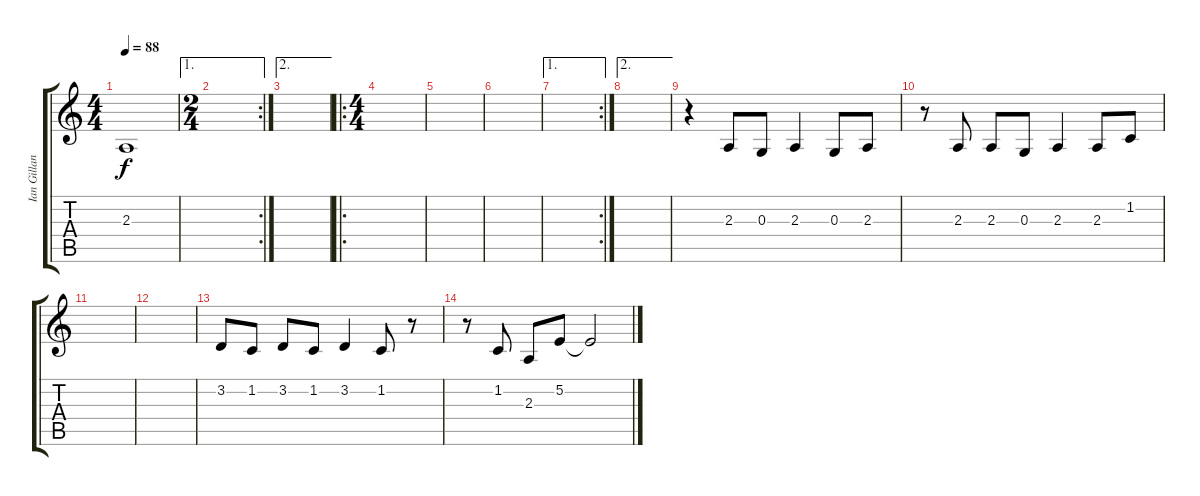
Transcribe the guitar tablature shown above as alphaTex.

\track ("Ian Gillan" "Ian Gillan") {instrument viola}
\staff {score tabs}
\tuning (E4 B3 G3 D3 A2 E2) {hide}
\ts (4 4)
\tempo 88
\clef g2
\ks c
2.3.1{dy f} |
\ae 1
\rc 2
\ts (2 4)
|
\ae 2
|
\ro
\ts (4 4)
|
|
|
\ae 1
\rc 2
|
\ae 2
|
r.4 2.3.8 0.3.8 2.3.4 0.3.8 2.3.8 |
r.8 2.3.8 2.3.8 0.3.8 2.3.4 2.3.8 1.2.8 |
|
|
3.2.8 1.2.8 3.2.8 1.2.8 3.2.4 1.2.8 r.8 |
r.8 1.2.8 2.3.8 5.2.8 5.2{t}.2
